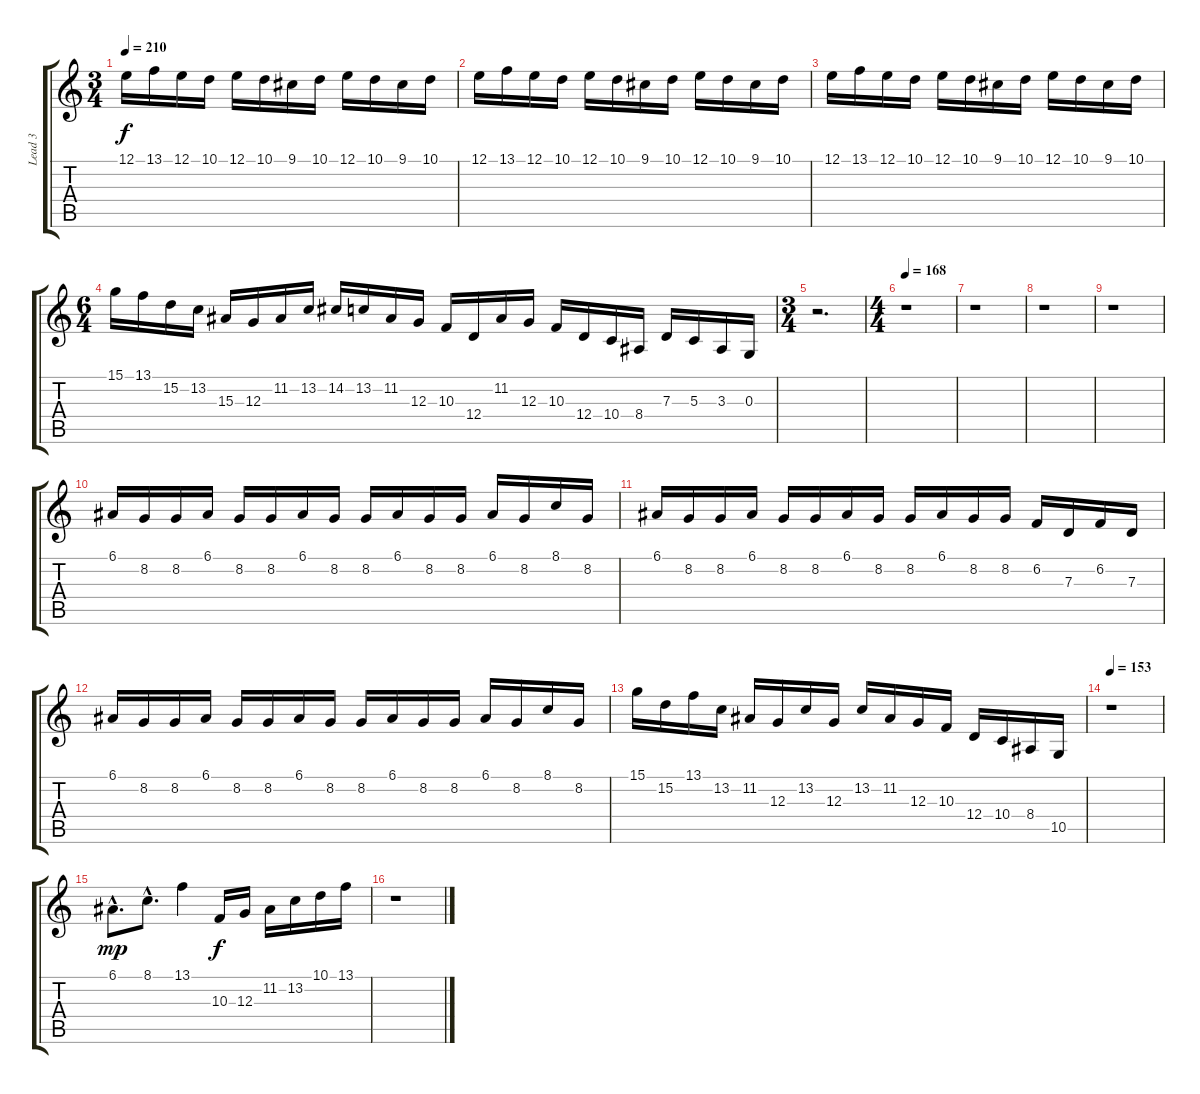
\track ("Lead 3" "Lead 3") {instrument lead8bassandlead}
\staff {score tabs}
\tuning (E4 B3 G3 D3 A2 E2) {hide}
\ts (3 4)
\tempo 210
\clef g2
\ks c
12.1.16{dy f instrument lead8bassandlead} 13.1.16 12.1.16 10.1.16 12.1.16 10.1.16 9.1.16 10.1.16 12.1.16 10.1.16 9.1.16 10.1.16 |
12.1.16 13.1.16 12.1.16 10.1.16 12.1.16 10.1.16 9.1.16 10.1.16 12.1.16 10.1.16 9.1.16 10.1.16 |
12.1.16 13.1.16 12.1.16 10.1.16 12.1.16 10.1.16 9.1.16 10.1.16 12.1.16 10.1.16 9.1.16 10.1.16 |
\ts (6 4)
15.1.16 13.1.16 15.2.16 13.2.16 15.3.16 12.3.16 11.2.16 13.2.16 14.2.16 13.2.16 11.2.16 12.3.16 10.3.16 12.4.16 11.2.16 12.3.16 10.3.16 12.4.16 10.4.16 8.4.16 7.3.16 5.3.16 3.3.16 0.3.16 |
\ts (3 4)
r.2{d} |
\ts (4 4)
\tempo 168
r.1 |
r.1 |
r.1 |
r.1 |
6.1.16{balance 16} 8.2.16 8.2.16 6.1.16 8.2.16 8.2.16 6.1.16 8.2.16 8.2.16 6.1.16 8.2.16 8.2.16 6.1.16 8.2.16 8.1.16 8.2.16 |
6.1.16 8.2.16 8.2.16 6.1.16 8.2.16 8.2.16 6.1.16 8.2.16 8.2.16 6.1.16 8.2.16 8.2.16 6.2.16 7.3.16 6.2.16 7.3.16 |
6.1.16 8.2.16 8.2.16 6.1.16 8.2.16 8.2.16 6.1.16 8.2.16 8.2.16 6.1.16 8.2.16 8.2.16 6.1.16 8.2.16 8.1.16 8.2.16 |
15.1.16 15.2.16 13.1.16 13.2.16 11.2.16 12.3.16 13.2.16 12.3.16 13.2.16 11.2.16 12.3.16 10.3.16 12.4.16 10.4.16 8.4.16 10.5.16 |
\tempo 153
r.1 |
6.1{hac}.8{d dy mp} 8.1{hac}.8{d} 13.1.4 10.3.16{dy f} 12.3.16 11.2.16 13.2.16 10.1.16 13.1.16 |
r.1
